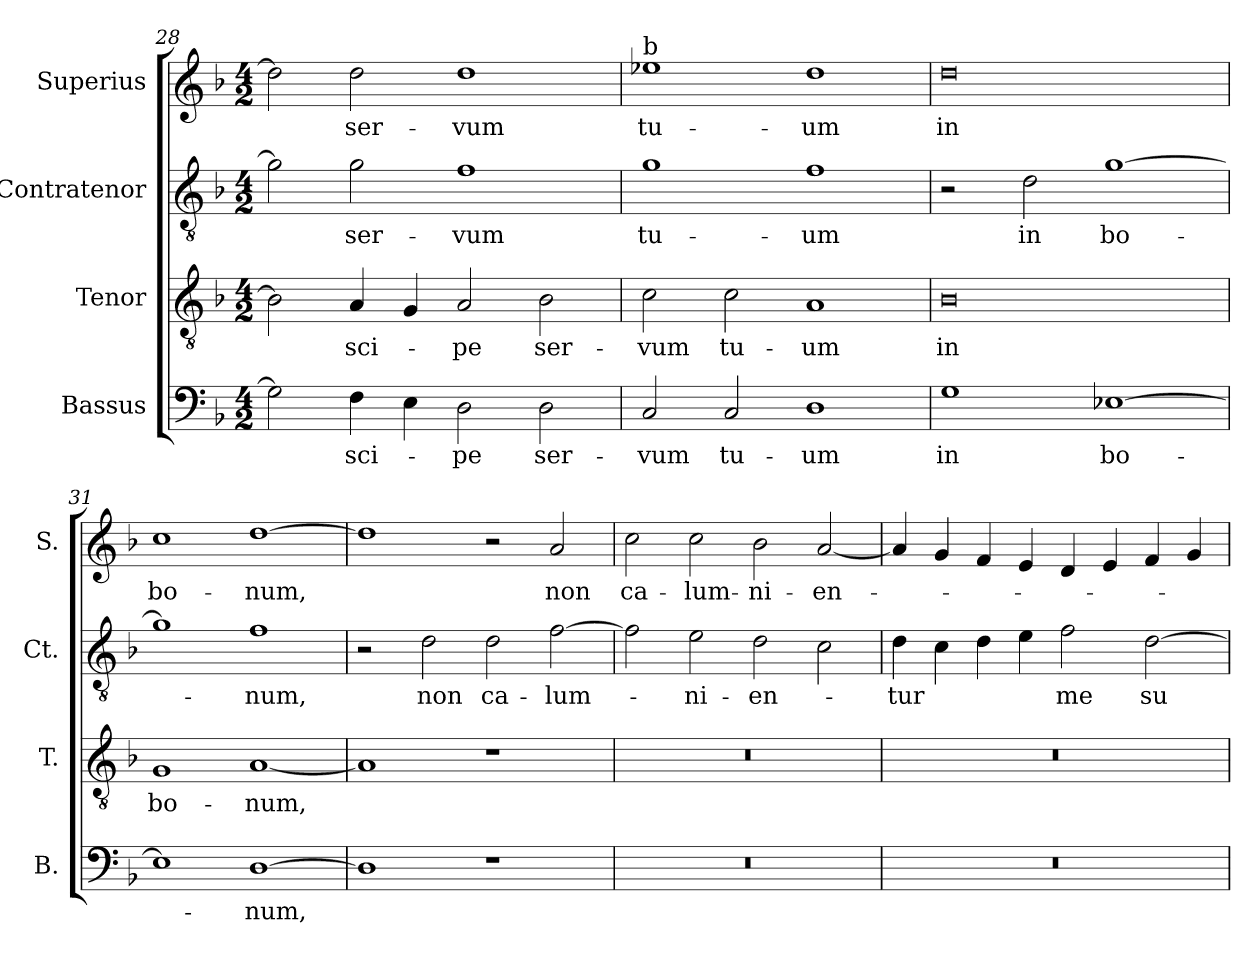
**kern	**text	**kern	**text	**kern	**text	**kern	**text
*part4	*part4	*part3	*part3	*part2	*part2	*part1	*part1
*staff4	*staff4	*staff3	*staff3	*staff2	*staff2	*staff1	*staff1
*I"Bassus	*	*I"Tenor	*	*I"Contratenor	*	*I"Superius	*
*I'B.	*	*I'T.	*	*I'Ct.	*	*I'S.	*
*clefF4	*	*clefGv2	*	*clefGv2	*	*clefG2	*
*	*	*ITrd7c12	*	*ITrd7c12	*	*	*
*k[b-]	*	*k[b-]	*	*k[b-]	*	*k[b-]	*
*F:	*	*F:	*	*F:	*	*F:	*
*M4/2	*	*M4/2	*	*M4/2	*	*M4/2	*
=28	=28	=28	=28	=28	=28	=28	=28
2Gi\]	.	2BB-i\]	.	2Gi\]	.	2ddi\]	.
!	!LO:LY:b:color=#000000	!	!	!	!	!	!
!	!	!	!LO:LY:b:color=#000000	!	!	!	!
!	!	!	!	!	!LO:LY:b:color=#000000	!	!
!	!	!	!	!	!	!	!LO:LY:b:color=#000000
4Fi\	-sci-	4AAi/	-sci-	2Gi\	ser-	2ddi\	ser-
4Ei\	.	4GGi/	.	.	.	.	.
!	!LO:LY:b:color=#000000	!	!	!	!	!	!
!	!	!	!LO:LY:b:color=#000000	!	!	!	!
!	!	!	!	!	!LO:LY:b:color=#000000	!	!
!	!	!	!	!	!	!	!LO:LY:b:color=#000000
2Di\	-pe	2AAi/	-pe	1Fi	-vum	1ddi	-vum
!	!LO:LY:b:color=#000000	!	!	!	!	!	!
!	!	!	!LO:LY:b:color=#000000	!	!	!	!
2Di\	ser-	2BB-i\	ser-	.	.	.	.
=29	=29	=29	=29	=29	=29	=29	=29
!	!LO:LY:b:color=#000000	!	!	!	!	!	!
!	!	!	!LO:LY:b:color=#000000	!	!	!	!
!	!	!	!	!	!LO:LY:b:color=#000000	!	!
!	!	!	!	!	!	!LO:TX:a:t=b	!
!	!	!	!	!	!	!	!LO:LY:b:color=#000000
2Ci/	-vum	2Ci\	-vum	1Gi	tu-	1ee-i	tu-
!	!LO:LY:b:color=#000000	!	!	!	!	!	!
!	!	!	!LO:LY:b:color=#000000	!	!	!	!
2Ci/	tu-	2Ci\	tu-	.	.	.	.
!	!LO:LY:b:color=#000000	!	!	!	!	!	!
!	!	!	!LO:LY:b:color=#000000	!	!	!	!
!	!	!	!	!	!LO:LY:b:color=#000000	!	!
!	!	!	!	!	!	!	!LO:LY:b:color=#000000
1Di	-um	1AAi	-um	1Fi	-um	1ddi	-um
!!LO:PB:g=z
=30	=30	=30	=30	=30	=30	=30	=30
!	!LO:LY:b:color=#000000	!	!	!	!	!	!
!	!	!	!LO:LY:b:color=#000000	!	!	!	!
!	!	!	!	!	!	!	!LO:LY:b:color=#000000
1Gi	in	0BB-i	in	2r	.	0ddi	in
!	!	!	!	!	!LO:LY:b:color=#000000	!	!
.	.	.	.	2Di\	in	.	.
!	!LO:LY:b:color=#000000	!	!	!	!	!	!
!	!	!	!	!	!LO:LY:b:color=#000000	!	!
[>1E-Xi	bo-	.	.	[>1Gi	bo-	.	.
=31	=31	=31	=31	=31	=31	=31	=31
!	!	!	!LO:LY:b:color=#000000	!	!	!	!
!	!	!	!	!	!	!	!LO:LY:b:color=#000000
1E-i]	.	1GGi	bo-	1Gi]	.	1cci	bo-
!	!LO:LY:b:color=#000000	!	!	!	!	!	!
!	!	!	!LO:LY:b:color=#000000	!	!	!	!
!	!	!	!	!	!LO:LY:b:color=#000000	!	!
!	!	!	!	!	!	!	!LO:LY:b:color=#000000
[>1Di	-num,	[<1AAi	-num,	1Fi	-num,	[>1ddi	-num,
=32	=32	=32	=32	=32	=32	=32	=32
1Di]	.	1AAi]	.	2r	.	1ddi]	.
!	!	!	!	!	!LO:LY:b:color=#000000	!	!
.	.	.	.	2Di\	non	.	.
!	!	!	!	!	!LO:LY:b:color=#000000	!	!
1r	.	1r	.	2Di\	ca-	2r	.
!	!	!	!	!	!LO:LY:b:color=#000000	!	!
!	!	!	!	!	!	!	!LO:LY:b:color=#000000
.	.	.	.	[>2Fi\	-lum-	2ai/	non
=33	=33	=33	=33	=33	=33	=33	=33
!LO:N:vis=1	!	!LO:N:vis=1	!	!	!	!	!
!	!	!	!	!	!	!	!LO:LY:b:color=#000000
0r	.	0r	.	2Fi\]	.	2cci\	ca-
!	!	!	!	!	!LO:LY:b:color=#000000	!	!
!	!	!	!	!	!	!	!LO:LY:b:color=#000000
.	.	.	.	2Ei\	-ni-	2cci\	-lum-
!	!	!	!	!	!LO:LY:b:color=#000000	!	!
!	!	!	!	!	!	!	!LO:LY:b:color=#000000
.	.	.	.	2Di\	-en-	2b-i\	-ni-
!	!	!	!	!	!	!	!LO:LY:b:color=#000000
.	.	.	.	2Ci\	.	[<2ai/	-en-
=34	=34	=34	=34	=34	=34	=34	=34
!LO:N:vis=1	!	!LO:N:vis=1	!	!	!	!	!
!	!	!	!	!	!LO:LY:b:color=#000000	!	!
0r	.	0r	.	4Di\	-tur	4ai/]	.
.	.	.	.	4Ci\	.	4gi/	.
.	.	.	.	4Di\	.	4fi/	.
.	.	.	.	4Ei\	.	4ei/	.
!	!	!	!	!	!LO:LY:b:color=#000000	!	!
.	.	.	.	2Fi\	me	4di/	.
.	.	.	.	.	.	4ei/	.
!	!	!	!	!	!LO:LY:b:color=#000000	!	!
.	.	.	.	[>2Di\	su-	4fi/	.
.	.	.	.	.	.	4gi/	.
=	=	=	=	=	=	=	=
*-	*-	*-	*-	*-	*-	*-	*-
